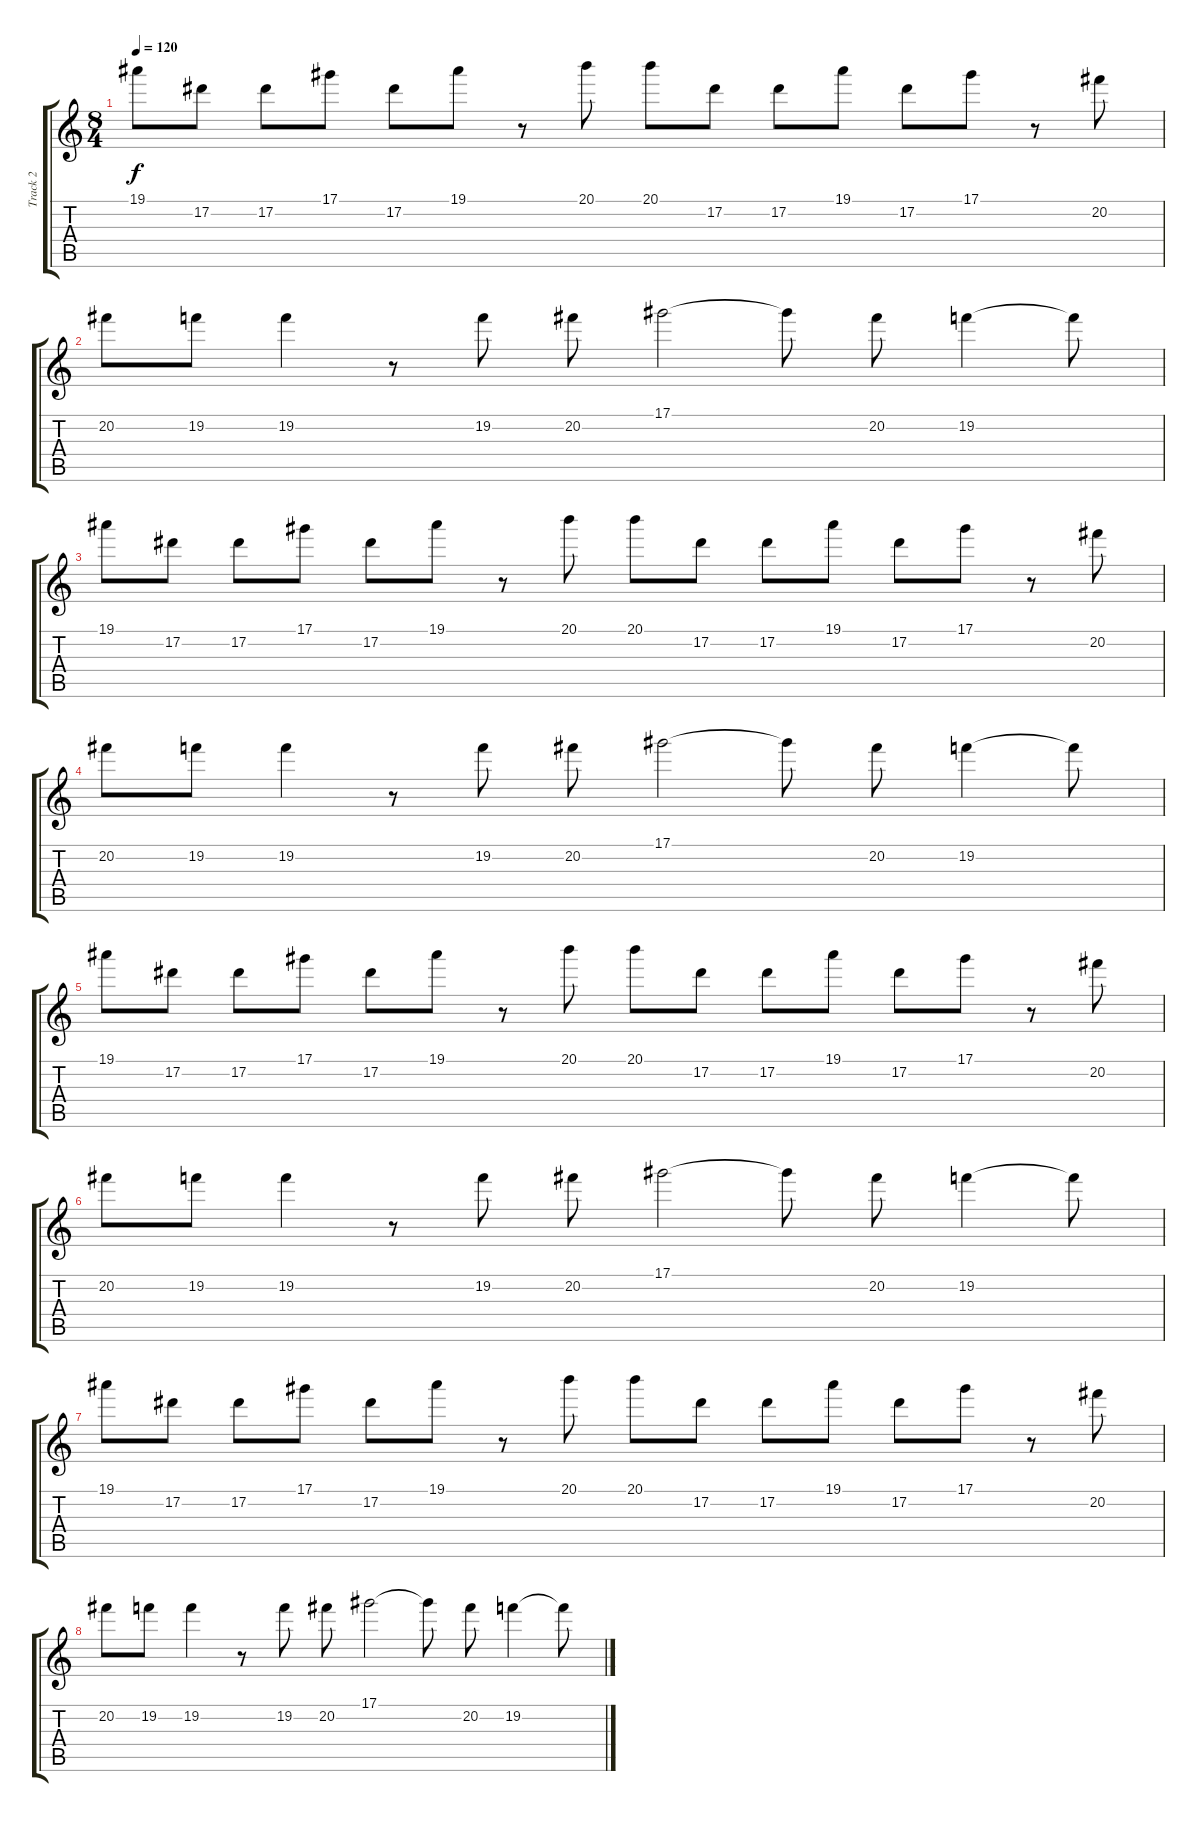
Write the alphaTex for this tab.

\track ("Track 2" "Track 2") {instrument distortionguitar}
\staff {score tabs}
\tuning (Eb4 Bb3 Gb3 Db3 Ab2 Eb2) {hide}
\ts (8 4)
\tempo 120
\clef g2
\ks c
19.1.8{dy f} 17.2.8 17.2.8 17.1.8 17.2.8 19.1.8 r.8 20.1.8 20.1.8 17.2.8 17.2.8 19.1.8 17.2.8 17.1.8 r.8 20.2.8 |
20.2.8 19.2.8 19.2.4 r.8 19.2.8 20.2.8 17.1.2 17.1{t}.8 20.2.8 19.2.4 19.2{t}.8 |
19.1.8 17.2.8 17.2.8 17.1.8 17.2.8 19.1.8 r.8 20.1.8 20.1.8 17.2.8 17.2.8 19.1.8 17.2.8 17.1.8 r.8 20.2.8 |
20.2.8 19.2.8 19.2.4 r.8 19.2.8 20.2.8 17.1.2 17.1{t}.8 20.2.8 19.2.4 19.2{t}.8 |
19.1.8 17.2.8 17.2.8 17.1.8 17.2.8 19.1.8 r.8 20.1.8 20.1.8 17.2.8 17.2.8 19.1.8 17.2.8 17.1.8 r.8 20.2.8 |
20.2.8 19.2.8 19.2.4 r.8 19.2.8 20.2.8 17.1.2 17.1{t}.8 20.2.8 19.2.4 19.2{t}.8 |
19.1.8 17.2.8 17.2.8 17.1.8 17.2.8 19.1.8 r.8 20.1.8 20.1.8 17.2.8 17.2.8 19.1.8 17.2.8 17.1.8 r.8 20.2.8 |
20.2.8 19.2.8 19.2.4 r.8 19.2.8 20.2.8 17.1.2 17.1{t}.8 20.2.8 19.2.4 19.2{t}.8
